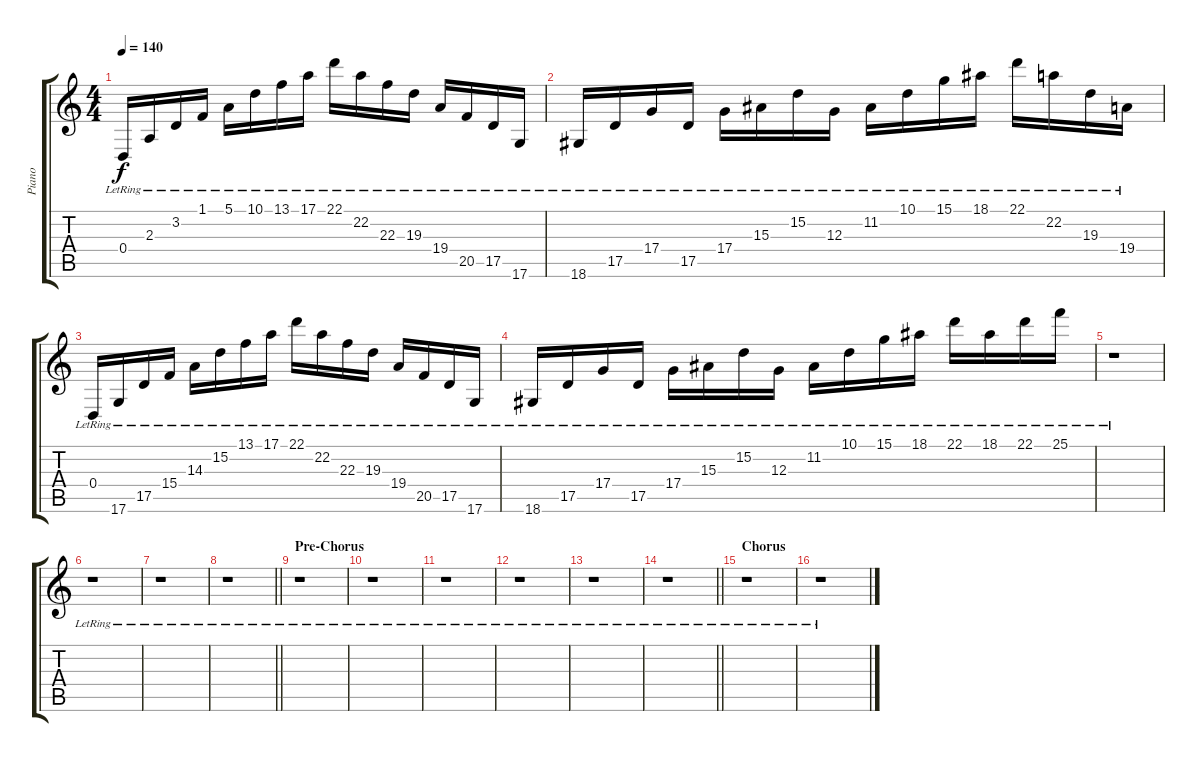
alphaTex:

\track ("Piano" "Piano") {instrument acousticgrandpiano}
\staff {score tabs}
\tuning (E4 B3 G3 D3 A2 D2) {hide}
\ts (4 4)
\tempo 140
\clef g2
\ks c
0.4{lr}.16{dy f} 2.3{lr}.16 3.2{lr}.16 1.1{lr}.16 5.1{lr}.16 10.1{lr}.16 13.1{lr}.16 17.1{lr}.16 22.1{lr}.16 22.2{lr}.16 22.3{lr}.16 19.3{lr}.16 19.4{lr}.16 20.5{lr}.16 17.5{lr}.16 17.6{lr}.16 |
18.6{lr}.16 17.5{lr}.16 17.4{lr}.16 17.5{lr}.16 17.4{lr}.16 15.3{lr}.16 15.2{lr}.16 12.3{lr}.16 11.2{lr}.16 10.1{lr}.16 15.1{lr}.16 18.1{lr}.16 22.1{lr}.16 22.2{lr}.16 19.3{lr}.16 19.4{lr}.16 |
0.4{lr}.16 17.6{lr}.16 17.5{lr}.16 15.4{lr}.16 14.3{lr}.16 15.2{lr}.16 13.1{lr}.16 17.1{lr}.16 22.1{lr}.16 22.2{lr}.16 22.3{lr}.16 19.3{lr}.16 19.4{lr}.16 20.5{lr}.16 17.5{lr}.16 17.6{lr}.16 |
18.6{lr}.16 17.5{lr}.16 17.4{lr}.16 17.5{lr}.16 17.4{lr}.16 15.3{lr}.16 15.2{lr}.16 12.3{lr}.16 11.2{lr}.16 10.1{lr}.16 15.1{lr}.16 18.1{lr}.16 22.1{lr}.16 18.1{lr}.16 22.1{lr}.16 25.1{lr}.16 |
r.1 |
r.1 |
r.1 |
\barLineRight lightlight
r.1 |
\section ("" "Pre-Chorus")
r.1 |
r.1 |
r.1 |
r.1 |
r.1 |
\barLineRight lightlight
r.1 |
\section ("" "Chorus")
r.1 |
r.1
